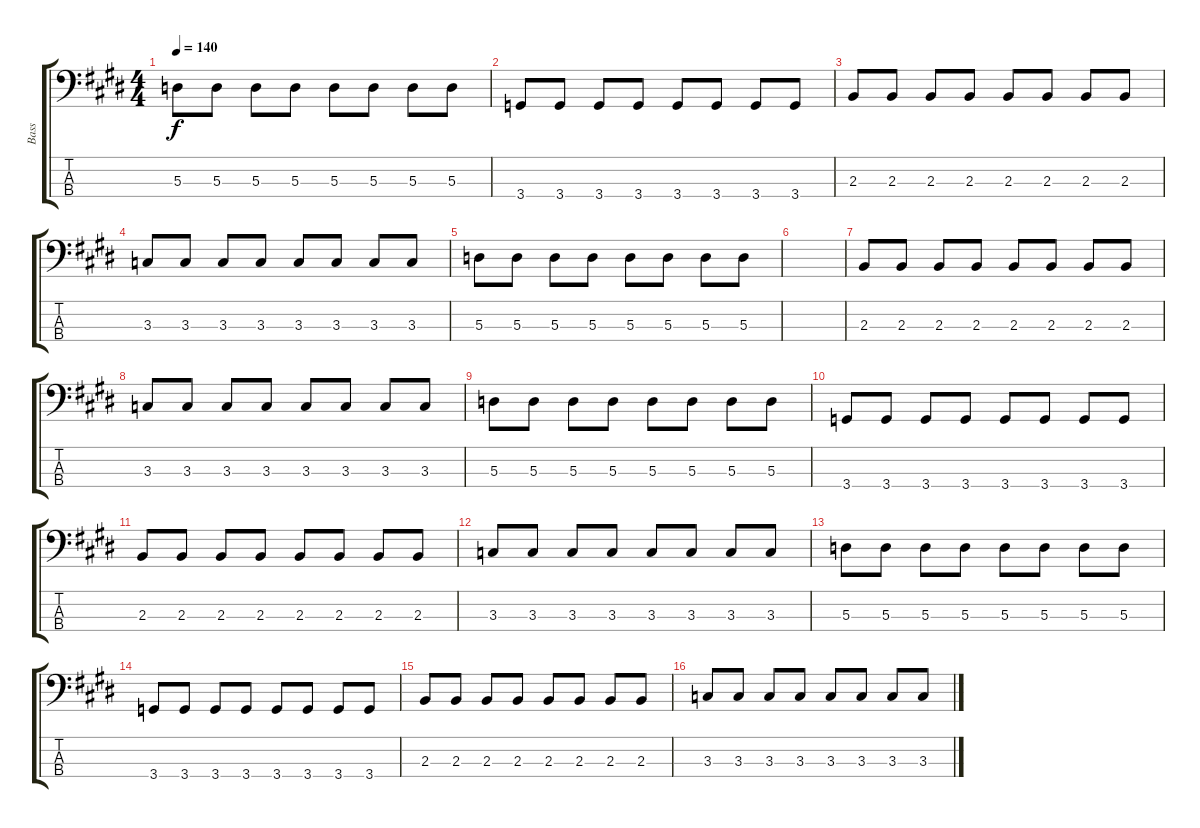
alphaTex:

\track ("Bass" "Bass") {instrument electricbassfinger}
\staff {score tabs}
\tuning (G2 D2 A1 E1) {hide}
\ts (4 4)
\tempo 140
\clef f4
\ks c#minor
5.3.8{dy f} 5.3.8 5.3.8 5.3.8 5.3.8 5.3.8 5.3.8 5.3.8 |
3.4.8 3.4.8 3.4.8 3.4.8 3.4.8 3.4.8 3.4.8 3.4.8 |
2.3.8 2.3.8 2.3.8 2.3.8 2.3.8 2.3.8 2.3.8 2.3.8 |
3.3.8 3.3.8 3.3.8 3.3.8 3.3.8 3.3.8 3.3.8 3.3.8 |
5.3.8 5.3.8 5.3.8 5.3.8 5.3.8 5.3.8 5.3.8 5.3.8 |
|
2.3.8 2.3.8 2.3.8 2.3.8 2.3.8 2.3.8 2.3.8 2.3.8 |
3.3.8 3.3.8 3.3.8 3.3.8 3.3.8 3.3.8 3.3.8 3.3.8 |
5.3.8 5.3.8 5.3.8 5.3.8 5.3.8 5.3.8 5.3.8 5.3.8 |
3.4.8 3.4.8 3.4.8 3.4.8 3.4.8 3.4.8 3.4.8 3.4.8 |
2.3.8 2.3.8 2.3.8 2.3.8 2.3.8 2.3.8 2.3.8 2.3.8 |
3.3.8 3.3.8 3.3.8 3.3.8 3.3.8 3.3.8 3.3.8 3.3.8 |
5.3.8 5.3.8 5.3.8 5.3.8 5.3.8 5.3.8 5.3.8 5.3.8 |
3.4.8 3.4.8 3.4.8 3.4.8 3.4.8 3.4.8 3.4.8 3.4.8 |
2.3.8 2.3.8 2.3.8 2.3.8 2.3.8 2.3.8 2.3.8 2.3.8 |
3.3.8 3.3.8 3.3.8 3.3.8 3.3.8 3.3.8 3.3.8 3.3.8
